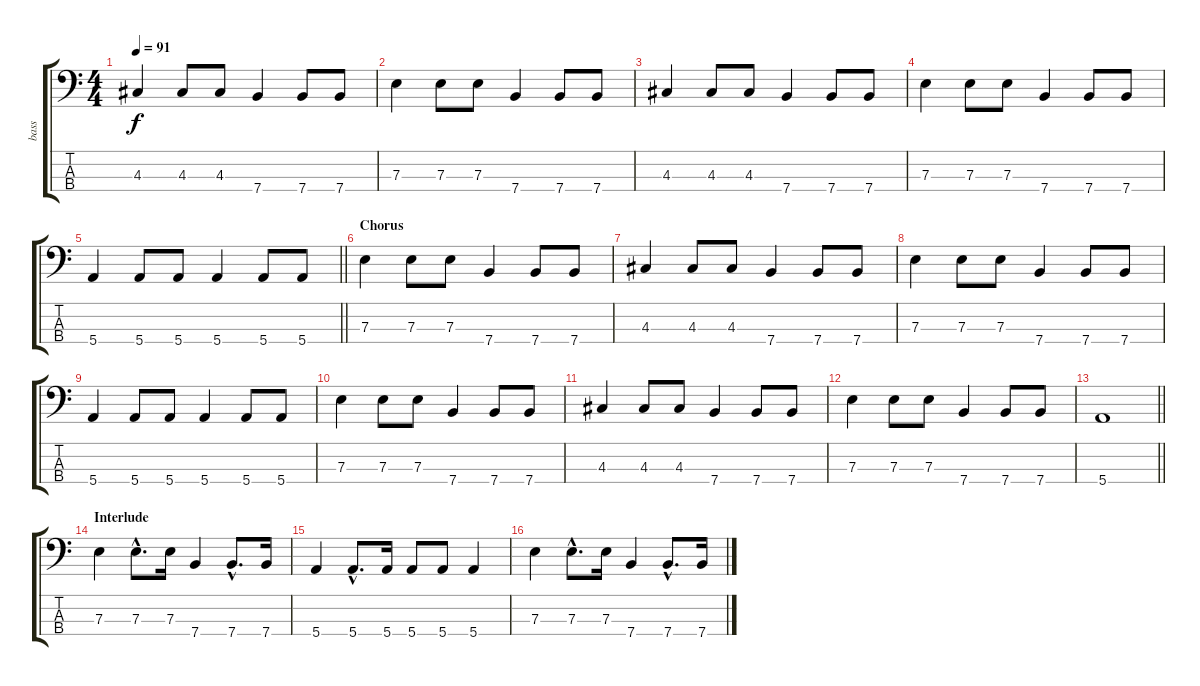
\track ("bass" "bass") {instrument electricbassfinger}
\staff {score tabs}
\tuning (G2 D2 A1 E1) {hide}
\ts (4 4)
\tempo 91
\clef f4
\ks c
4.3.4{dy f} 4.3.8 4.3.8 7.4.4 7.4.8 7.4.8 |
7.3.4 7.3.8 7.3.8 7.4.4 7.4.8 7.4.8 |
4.3.4 4.3.8 4.3.8 7.4.4 7.4.8 7.4.8 |
7.3.4 7.3.8 7.3.8 7.4.4 7.4.8 7.4.8 |
\barLineRight lightlight
5.4.4 5.4.8 5.4.8 5.4.4 5.4.8 5.4.8 |
\section ("" "Chorus")
7.3.4 7.3.8 7.3.8 7.4.4 7.4.8 7.4.8 |
4.3.4 4.3.8 4.3.8 7.4.4 7.4.8 7.4.8 |
7.3.4 7.3.8 7.3.8 7.4.4 7.4.8 7.4.8 |
5.4.4 5.4.8 5.4.8 5.4.4 5.4.8 5.4.8 |
7.3.4 7.3.8 7.3.8 7.4.4 7.4.8 7.4.8 |
4.3.4 4.3.8 4.3.8 7.4.4 7.4.8 7.4.8 |
7.3.4 7.3.8 7.3.8 7.4.4 7.4.8 7.4.8 |
\barLineRight lightlight
5.4.1 |
\section ("" "Interlude")
7.3.4 7.3{hac}.8{d} 7.3.16 7.4.4 7.4{hac}.8{d} 7.4.16 |
5.4.4 5.4{hac}.8{d} 5.4.16 5.4.8 5.4.8 5.4.4 |
7.3.4 7.3{hac}.8{d} 7.3.16 7.4.4 7.4{hac}.8{d} 7.4.16
